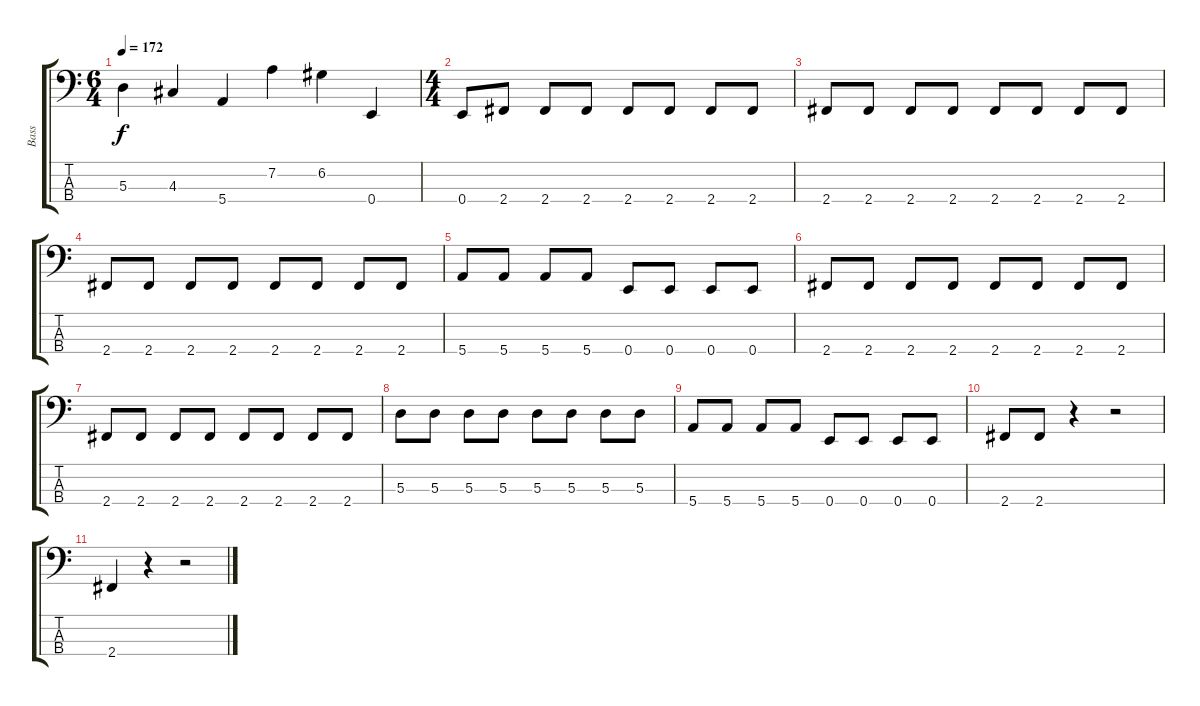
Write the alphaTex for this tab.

\track ("Bass" "Bass") {instrument slapbass1}
\staff {score tabs}
\tuning (G2 D2 A1 E1) {hide}
\ts (6 4)
\tempo 172
\clef f4
\ks c
5.3.4{dy f} 4.3.4 5.4.4 7.2.4 6.2.4 0.4.4 |
\ts (4 4)
0.4.8 2.4.8 2.4.8 2.4.8 2.4.8 2.4.8 2.4.8 2.4.8 |
2.4.8 2.4.8 2.4.8 2.4.8 2.4.8 2.4.8 2.4.8 2.4.8 |
2.4.8 2.4.8 2.4.8 2.4.8 2.4.8 2.4.8 2.4.8 2.4.8 |
5.4.8 5.4.8 5.4.8 5.4.8 0.4.8 0.4.8 0.4.8 0.4.8 |
2.4.8 2.4.8 2.4.8 2.4.8 2.4.8 2.4.8 2.4.8 2.4.8 |
2.4.8 2.4.8 2.4.8 2.4.8 2.4.8 2.4.8 2.4.8 2.4.8 |
5.3.8 5.3.8 5.3.8 5.3.8 5.3.8 5.3.8 5.3.8 5.3.8 |
5.4.8 5.4.8 5.4.8 5.4.8 0.4.8 0.4.8 0.4.8 0.4.8 |
2.4.8 2.4.8 r.4 r.2 |
2.4.4 r.4 r.2
